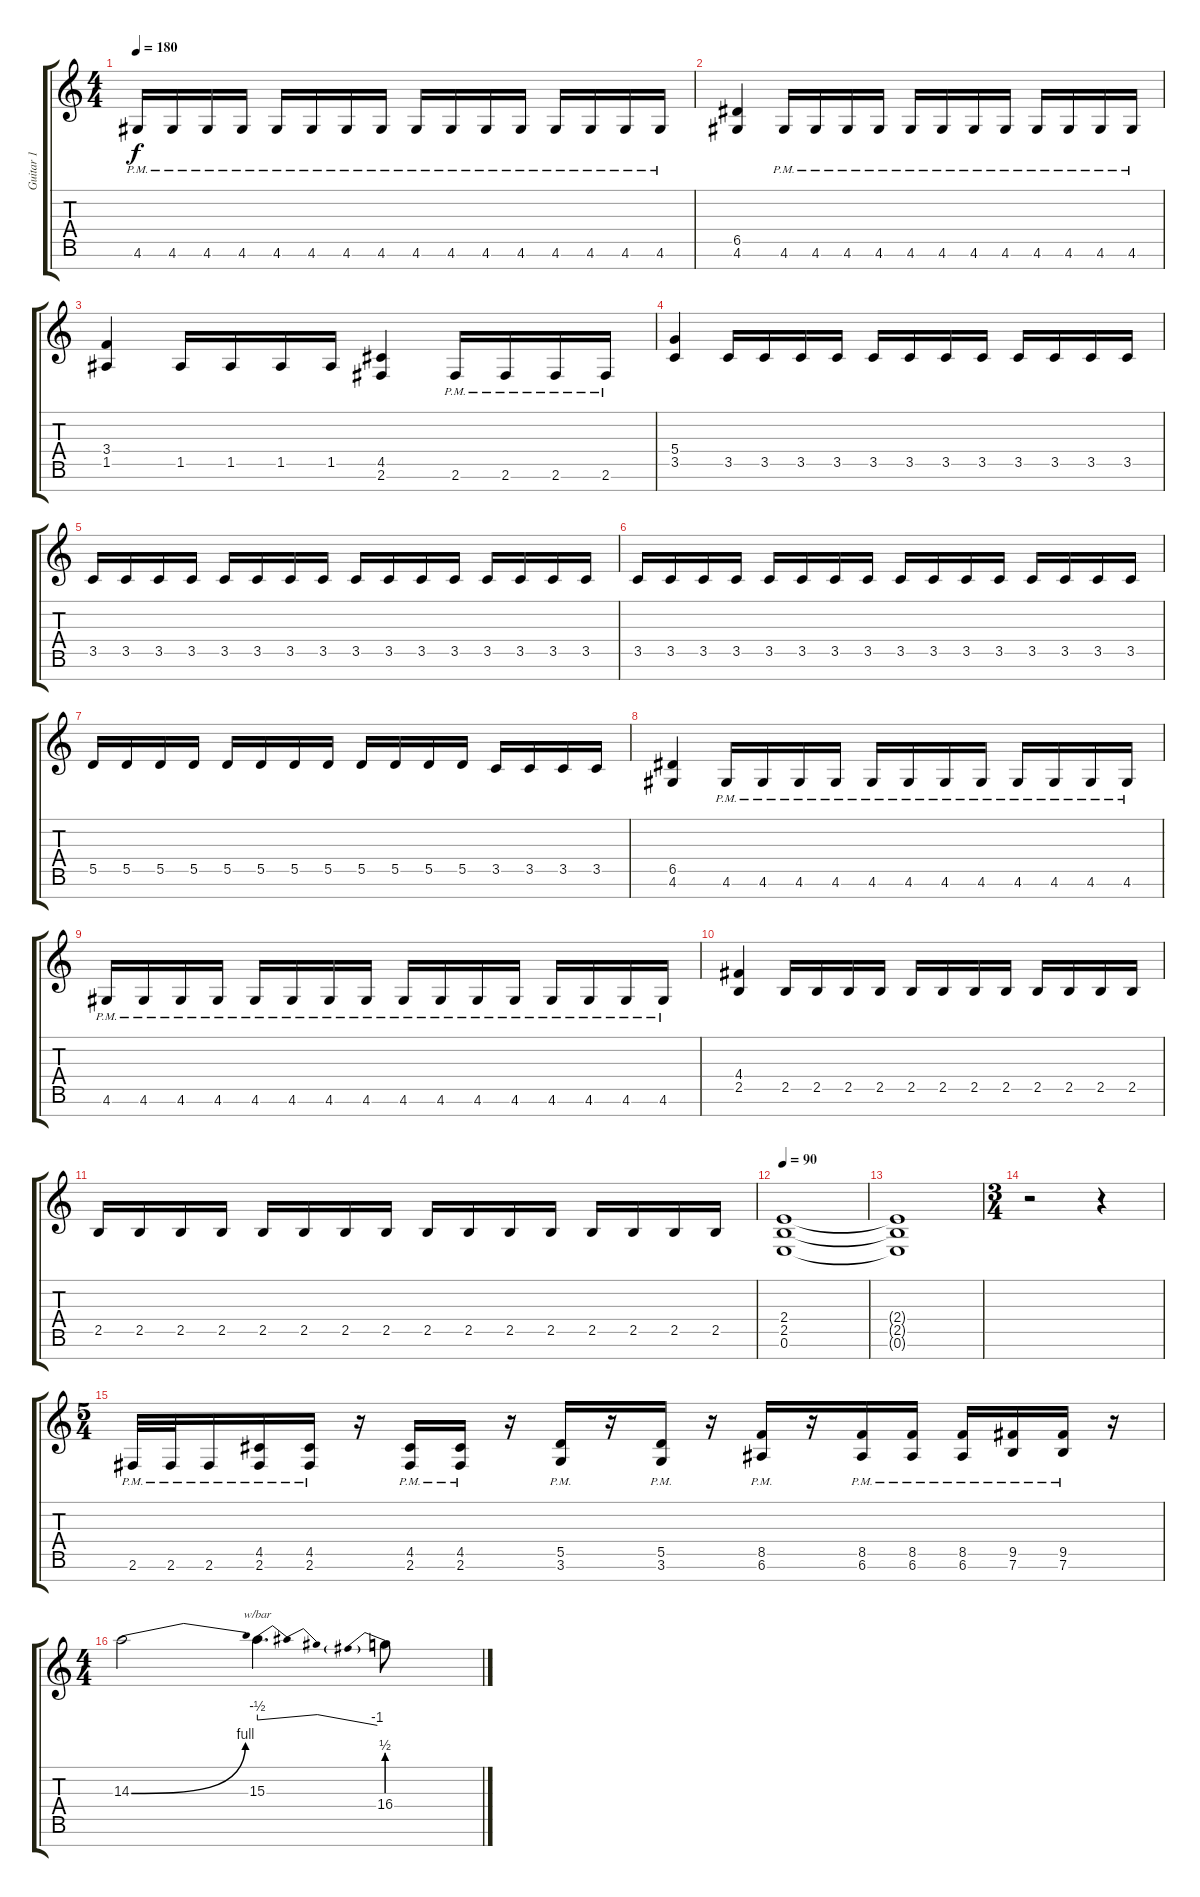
\track ("Guitar 1" "Guitar 1") {instrument distortionguitar}
\staff {score tabs}
\tuning (E4 B3 G3 D3 A2 E2 B1) {hide}
\ts (4 4)
\tempo 180
\clef g2
\ks c
4.6{pm}.16{dy f} 4.6{pm}.16 4.6{pm}.16 4.6{pm}.16 4.6{pm}.16 4.6{pm}.16 4.6{pm}.16 4.6{pm}.16 4.6{pm}.16 4.6{pm}.16 4.6{pm}.16 4.6{pm}.16 4.6{pm}.16 4.6{pm}.16 4.6{pm}.16 4.6{pm}.16 |
(6.5 4.6).4 4.6{pm}.16 4.6{pm}.16 4.6{pm}.16 4.6{pm}.16 4.6{pm}.16 4.6{pm}.16 4.6{pm}.16 4.6{pm}.16 4.6{pm}.16 4.6{pm}.16 4.6{pm}.16 4.6{pm}.16 |
(3.4 1.5).4 1.5.16 1.5.16 1.5.16 1.5.16 (4.5 2.6).4 2.6{pm}.16 2.6{pm}.16 2.6{pm}.16 2.6{pm}.16 |
(5.4 3.5).4 3.5.16 3.5.16 3.5.16 3.5.16 3.5.16 3.5.16 3.5.16 3.5.16 3.5.16 3.5.16 3.5.16 3.5.16 |
3.5.16 3.5.16 3.5.16 3.5.16 3.5.16 3.5.16 3.5.16 3.5.16 3.5.16 3.5.16 3.5.16 3.5.16 3.5.16 3.5.16 3.5.16 3.5.16 |
3.5.16 3.5.16 3.5.16 3.5.16 3.5.16 3.5.16 3.5.16 3.5.16 3.5.16 3.5.16 3.5.16 3.5.16 3.5.16 3.5.16 3.5.16 3.5.16 |
5.5.16 5.5.16 5.5.16 5.5.16 5.5.16 5.5.16 5.5.16 5.5.16 5.5.16 5.5.16 5.5.16 5.5.16 3.5.16 3.5.16 3.5.16 3.5.16 |
(6.5 4.6).4 4.6{pm}.16 4.6{pm}.16 4.6{pm}.16 4.6{pm}.16 4.6{pm}.16 4.6{pm}.16 4.6{pm}.16 4.6{pm}.16 4.6{pm}.16 4.6{pm}.16 4.6{pm}.16 4.6{pm}.16 |
4.6{pm}.16 4.6{pm}.16 4.6{pm}.16 4.6{pm}.16 4.6{pm}.16 4.6{pm}.16 4.6{pm}.16 4.6{pm}.16 4.6{pm}.16 4.6{pm}.16 4.6{pm}.16 4.6{pm}.16 4.6{pm}.16 4.6{pm}.16 4.6{pm}.16 4.6{pm}.16 |
(4.4 2.5).4 2.5.16 2.5.16 2.5.16 2.5.16 2.5.16 2.5.16 2.5.16 2.5.16 2.5.16 2.5.16 2.5.16 2.5.16 |
2.5.16 2.5.16 2.5.16 2.5.16 2.5.16 2.5.16 2.5.16 2.5.16 2.5.16 2.5.16 2.5.16 2.5.16 2.5.16 2.5.16 2.5.16 2.5.16 |
\tempo 90
(2.4 2.5 0.6).1 |
(2.4{t} 2.5{t} 0.6{t}).1 |
\ts (3 4)
r.2 r.4 |
\ts (5 4)
2.6{pm}.32 2.6{pm}.32 2.6{pm}.16 (4.5{pm} 2.6{pm}).16 (4.5{pm} 2.6{pm}).16 r.16 (4.5{pm} 2.6{pm}).16 (4.5{pm} 2.6{pm}).16 r.16 (5.5{pm} 3.6{pm}).16 r.16 (5.5{pm} 3.6{pm}).16 r.16 (8.5{pm} 6.6{pm}).16 r.16 (8.5{pm} 6.6{pm}).16 (8.5{pm} 6.6{pm}).16 (8.5{pm} 6.6{pm}).16 (9.5{pm} 7.6{pm}).16 (9.5{pm} 7.6{pm}).16 r.16 |
\ts (4 4)
14.3{be (bend 0 0 60 4)}.2 15.3.4{d tbe (dip default 0 -2 10 0 45 0 60 -4)} 16.4{be (prebend 0 2 60 2)}.8
